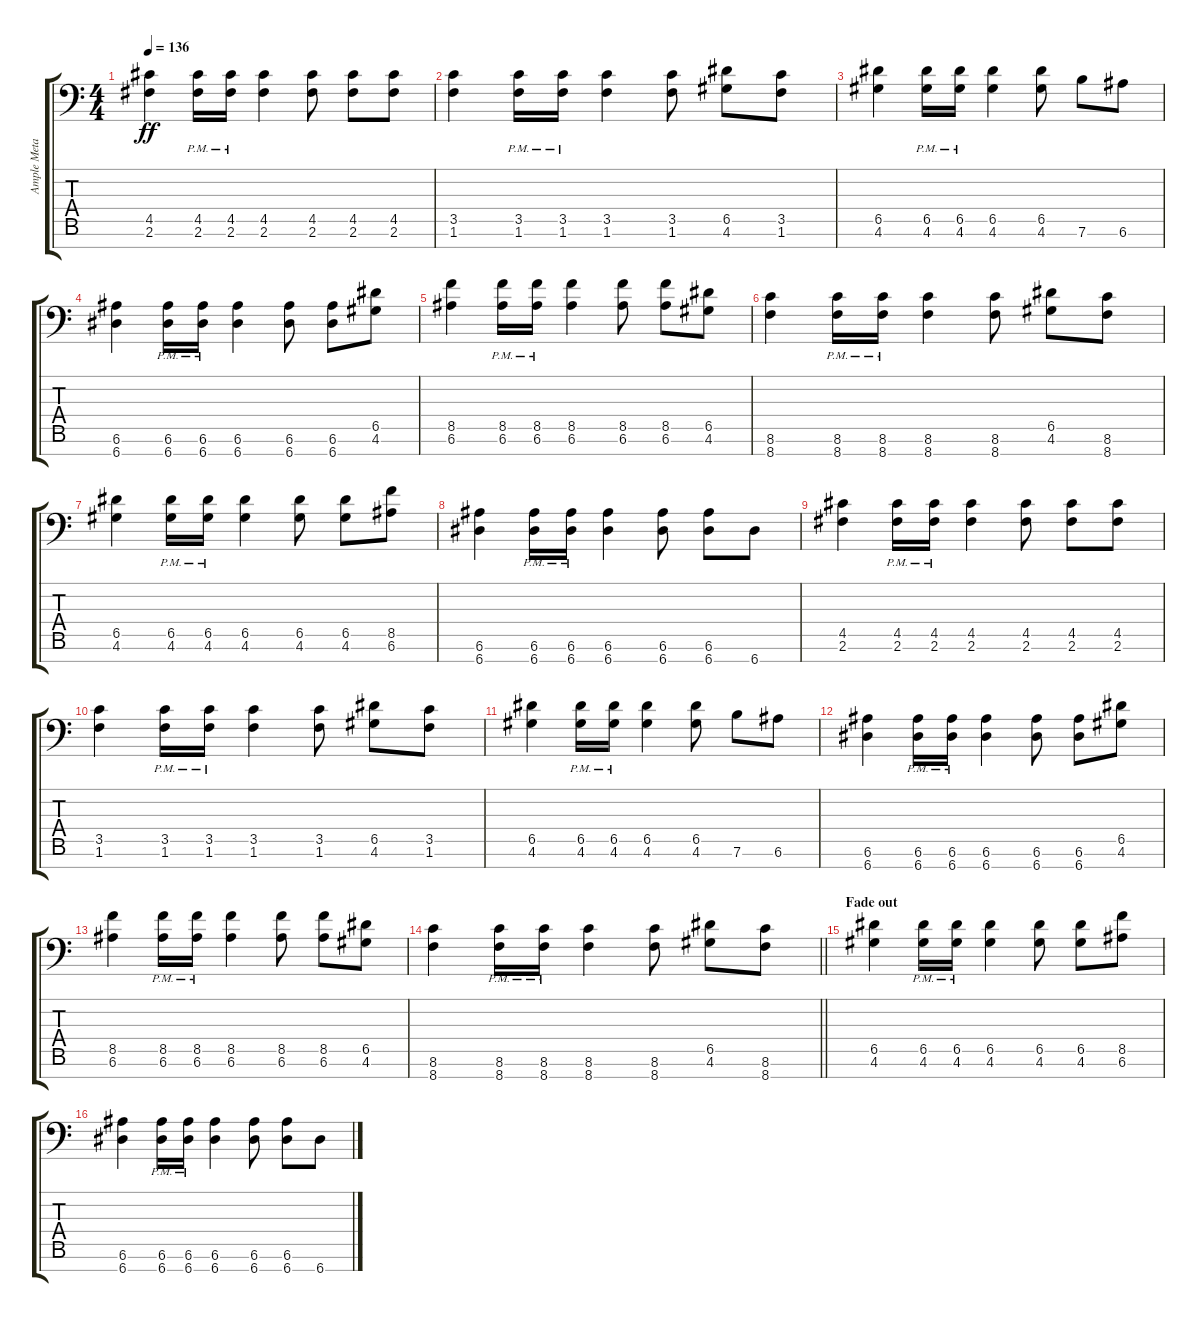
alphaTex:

\track ("Ample Metal Hellrazer 01" "Ample Meta") {instrument distortionguitar}
\staff {score tabs}
\tuning (E4 B3 G3 D3 A2 E2 A1) {hide}
\ts (4 4)
\tempo 136
\clef f4
\ks c
(4.5 2.6).4{dy ff} (4.5{pm} 2.6{pm}).16 (4.5{pm} 2.6{pm}).16 (4.5 2.6).4 (4.5 2.6).8 (4.5 2.6).8 (4.5 2.6).8 |
(3.5 1.6).4 (3.5{pm} 1.6{pm}).16 (3.5{pm} 1.6{pm}).16 (3.5 1.6).4 (3.5 1.6).8 (6.5 4.6).8 (3.5 1.6).8 |
(6.5 4.6).4 (6.5{pm} 4.6{pm}).16 (6.5{pm} 4.6{pm}).16 (6.5 4.6).4 (6.5 4.6).8 7.6.8 6.6.8 |
(6.6 6.7).4 (6.6{pm} 6.7{pm}).16 (6.6{pm} 6.7{pm}).16 (6.6 6.7).4 (6.6 6.7).8 (6.6 6.7).8 (6.5 4.6).8 |
(8.5 6.6).4 (8.5{pm} 6.6{pm}).16 (8.5{pm} 6.6{pm}).16 (8.5 6.6).4 (8.5 6.6).8 (8.5 6.6).8 (6.5 4.6).8 |
(8.6 8.7).4 (8.6{pm} 8.7{pm}).16 (8.6{pm} 8.7{pm}).16 (8.6 8.7).4 (8.6 8.7).8 (6.5 4.6).8 (8.6 8.7).8 |
(6.5 4.6).4 (6.5{pm} 4.6{pm}).16 (6.5{pm} 4.6{pm}).16 (6.5 4.6).4 (6.5 4.6).8 (6.5 4.6).8 (8.5 6.6).8 |
(6.6 6.7).4 (6.6{pm} 6.7{pm}).16 (6.6{pm} 6.7{pm}).16 (6.6 6.7).4 (6.6 6.7).8 (6.6 6.7).8 6.7.8 |
(4.5 2.6).4 (4.5{pm} 2.6{pm}).16 (4.5{pm} 2.6{pm}).16 (4.5 2.6).4 (4.5 2.6).8 (4.5 2.6).8 (4.5 2.6).8 |
(3.5 1.6).4 (3.5{pm} 1.6{pm}).16 (3.5{pm} 1.6{pm}).16 (3.5 1.6).4 (3.5 1.6).8 (6.5 4.6).8 (3.5 1.6).8 |
(6.5 4.6).4 (6.5{pm} 4.6{pm}).16 (6.5{pm} 4.6{pm}).16 (6.5 4.6).4 (6.5 4.6).8 7.6.8 6.6.8 |
(6.6 6.7).4 (6.6{pm} 6.7{pm}).16 (6.6{pm} 6.7{pm}).16 (6.6 6.7).4 (6.6 6.7).8 (6.6 6.7).8 (6.5 4.6).8 |
(8.5 6.6).4 (8.5{pm} 6.6{pm}).16 (8.5{pm} 6.6{pm}).16 (8.5 6.6).4 (8.5 6.6).8 (8.5 6.6).8 (6.5 4.6).8 |
\barLineRight lightlight
(8.6 8.7).4 (8.6{pm} 8.7{pm}).16 (8.6{pm} 8.7{pm}).16 (8.6 8.7).4 (8.6 8.7).8 (6.5 4.6).8 (8.6 8.7).8 |
\section ("" "Fade out")
(6.5 4.6).4 (6.5{pm} 4.6{pm}).16 (6.5{pm} 4.6{pm}).16 (6.5 4.6).4 (6.5 4.6).8 (6.5 4.6).8 (8.5 6.6).8 |
(6.6 6.7).4 (6.6{pm} 6.7{pm}).16 (6.6{pm} 6.7{pm}).16 (6.6 6.7).4 (6.6 6.7).8 (6.6 6.7).8 6.7.8
